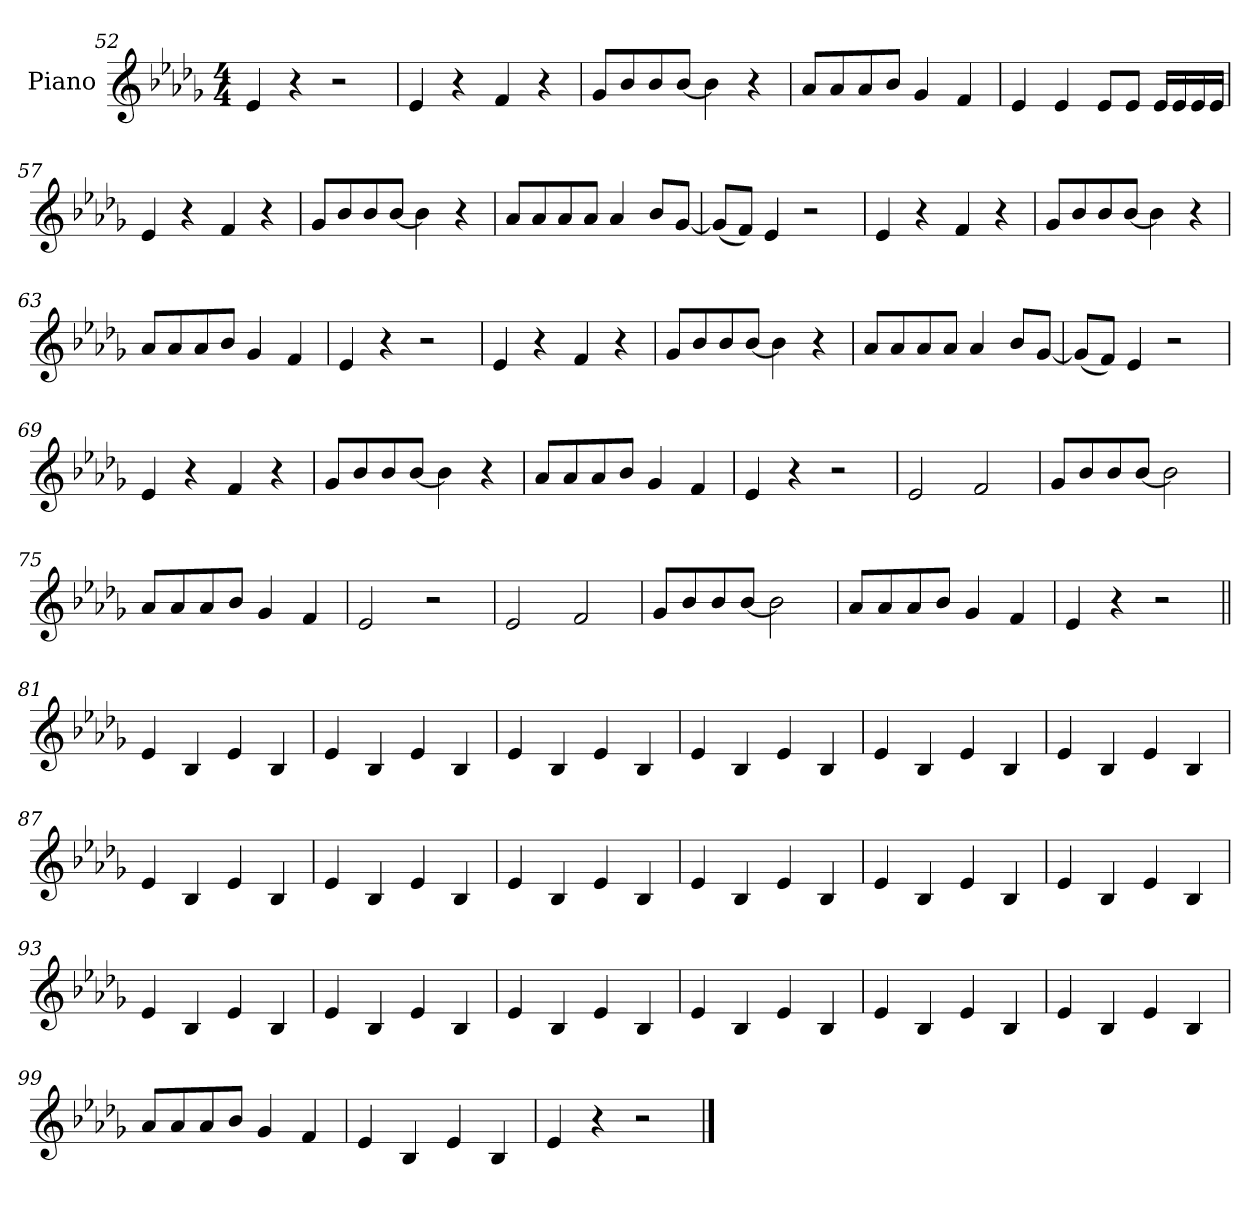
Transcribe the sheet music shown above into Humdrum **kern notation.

**kern
*part1
*staff1
*I"Piano
*I'Pno.
*clefG2
*k[b-e-a-d-g-]
*M4/4
=52
4e-
4r
2r
=53
4e-
4r
4f
4r
=54
8g-L
8b-
8b-
[8b-J
4b-]
4r
=55
8a-L
8a-
8a-
8b-J
4g-
4f
=56
4e-
4e-
8e-L
8e-J
16e-LL
16e-
16e-
16e-JJ
=57
4e-
4r
4f
4r
=58
8g-L
8b-
8b-
[8b-J
4b-]
4r
=59
8a-L
8a-
8a-
8a-J
4a-
8b-L
[8g-J
=60
(<8g-L]
8fJ)
4e-
2r
=61
4e-
4r
4f
4r
=62
8g-L
8b-
8b-
[8b-J
4b-]
4r
=63
8a-L
8a-
8a-
8b-J
4g-
4f
=64
4e-
4r
2r
=65
4e-
4r
4f
4r
=66
8g-L
8b-
8b-
[8b-J
4b-]
4r
=67
8a-L
8a-
8a-
8a-J
4a-
8b-L
[8g-J
=68
(<8g-L]
8fJ)
4e-
2r
=69
4e-
4r
4f
4r
=70
8g-L
8b-
8b-
[8b-J
4b-]
4r
=71
8a-L
8a-
8a-
8b-J
4g-
4f
=72
4e-
4r
2r
=73
2e-!
2f!
=74
8g-!L
8b-!
8b-!
[8b-!J
2b-!]
=75
8a-!L
8a-!
8a-!
8b-!J
4g-!
4f!
=76
2e-!
2r
=77
2e-!
2f!
=78
8g-!L
8b-!
8b-!
[8b-!J
2b-!]
=79
8a-L
8a-
8a-
8b-J
4g-
4f
=80
4e-
4r
2r
=81||
4e-!
4B-!
4e-!
4B-!
=82
4e-!
4B-!
4e-!
4B-!
=83
4e-!
4B-!
4e-!
4B-!
=84
4e-!
4B-!
4e-!
4B-!
=85
4e-!
4B-!
4e-!
4B-!
=86
4e-!
4B-!
4e-!
4B-!
=87
4e-!
4B-!
4e-!
4B-!
=88
4e-!
4B-!
4e-!
4B-!
=89
4e-!
4B-!
4e-!
4B-!
=90
4e-!
4B-!
4e-!
4B-!
=91
4e-!
4B-!
4e-!
4B-!
=92
4e-!
4B-!
4e-!
4B-!
=93
4e-!
4B-!
4e-!
4B-!
=94
4e-!
4B-!
4e-!
4B-!
=95
4e-!
4B-!
4e-!
4B-!
=96
4e-!
4B-!
4e-!
4B-!
=97
4e-!
4B-!
4e-!
4B-!
=98
4e-!
4B-!
4e-!
4B-!
=99
8a-L
8a-
8a-
8b-J
4g-
4f
=100
4e-
4B-!
4e-!
4B-!
=101
4e-!
4r
2r
==
*-
